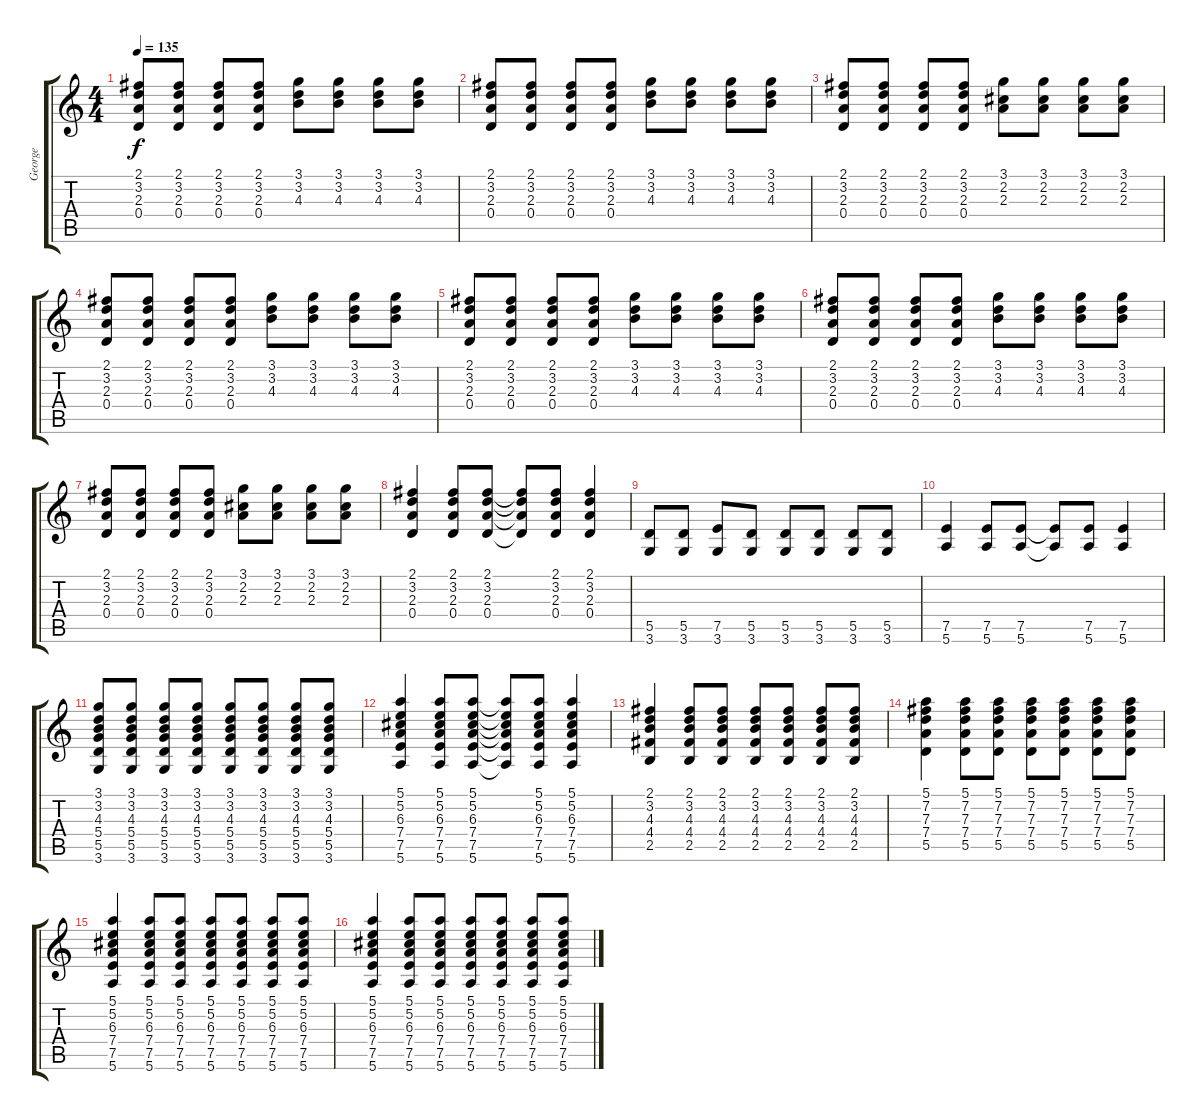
\track ("George" "George") {instrument electricguitarjazz}
\staff {score tabs}
\tuning (E4 B3 G3 D3 A2 E2) {hide}
\ts (4 4)
\tempo 135
\clef g2
\ks c
(2.1 3.2 2.3 0.4).8{dy f} (2.1 3.2 2.3 0.4).8 (2.1 3.2 2.3 0.4).8 (2.1 3.2 2.3 0.4).8 (3.1 3.2 4.3).8 (3.1 3.2 4.3).8 (3.1 3.2 4.3).8 (3.1 3.2 4.3).8 |
(2.1 3.2 2.3 0.4).8 (2.1 3.2 2.3 0.4).8 (2.1 3.2 2.3 0.4).8 (2.1 3.2 2.3 0.4).8 (3.1 3.2 4.3).8 (3.1 3.2 4.3).8 (3.1 3.2 4.3).8 (3.1 3.2 4.3).8 |
(2.1 3.2 2.3 0.4).8 (2.1 3.2 2.3 0.4).8 (2.1 3.2 2.3 0.4).8 (2.1 3.2 2.3 0.4).8 (3.1 2.2 2.3).8 (3.1 2.2 2.3).8 (3.1 2.2 2.3).8 (3.1 2.2 2.3).8 |
(2.1 3.2 2.3 0.4).8 (2.1 3.2 2.3 0.4).8 (2.1 3.2 2.3 0.4).8 (2.1 3.2 2.3 0.4).8 (3.1 3.2 4.3).8 (3.1 3.2 4.3).8 (3.1 3.2 4.3).8 (3.1 3.2 4.3).8 |
(2.1 3.2 2.3 0.4).8 (2.1 3.2 2.3 0.4).8 (2.1 3.2 2.3 0.4).8 (2.1 3.2 2.3 0.4).8 (3.1 3.2 4.3).8 (3.1 3.2 4.3).8 (3.1 3.2 4.3).8 (3.1 3.2 4.3).8 |
(2.1 3.2 2.3 0.4).8 (2.1 3.2 2.3 0.4).8 (2.1 3.2 2.3 0.4).8 (2.1 3.2 2.3 0.4).8 (3.1 3.2 4.3).8 (3.1 3.2 4.3).8 (3.1 3.2 4.3).8 (3.1 3.2 4.3).8 |
(2.1 3.2 2.3 0.4).8 (2.1 3.2 2.3 0.4).8 (2.1 3.2 2.3 0.4).8 (2.1 3.2 2.3 0.4).8 (3.1 2.2 2.3).8 (3.1 2.2 2.3).8 (3.1 2.2 2.3).8 (3.1 2.2 2.3).8 |
(2.1 3.2 2.3 0.4).4 (2.1 3.2 2.3 0.4).8 (2.1 3.2 2.3 0.4).8 (2.1{t} 3.2{t} 2.3{t} 0.4{t}).8 (2.1 3.2 2.3 0.4).8 (2.1 3.2 2.3 0.4).4 |
(5.5 3.6).8 (5.5 3.6).8 (7.5 3.6).8 (5.5 3.6).8 (5.5 3.6).8 (5.5 3.6).8 (5.5 3.6).8 (5.5 3.6).8 |
(7.5 5.6).4 (7.5 5.6).8 (7.5 5.6).8 (7.5{t} 5.6{t}).8 (7.5 5.6).8 (7.5 5.6).4 |
(3.1 3.2 4.3 5.4 5.5 3.6).8 (3.1 3.2 4.3 5.4 5.5 3.6).8 (3.1 3.2 4.3 5.4 5.5 3.6).8 (3.1 3.2 4.3 5.4 5.5 3.6).8 (3.1 3.2 4.3 5.4 5.5 3.6).8 (3.1 3.2 4.3 5.4 5.5 3.6).8 (3.1 3.2 4.3 5.4 5.5 3.6).8 (3.1 3.2 4.3 5.4 5.5 3.6).8 |
(5.1 5.2 6.3 7.4 7.5 5.6).4 (5.1 5.2 6.3 7.4 7.5 5.6).8 (5.1 5.2 6.3 7.4 7.5 5.6).8 (5.1{t} 5.2{t} 6.3{t} 7.4{t} 7.5{t} 5.6{t}).8 (5.1 5.2 6.3 7.4 7.5 5.6).8 (5.1 5.2 6.3 7.4 7.5 5.6).4 |
(2.1 3.2 4.3 4.4 2.5).4 (2.1 3.2 4.3 4.4 2.5).8 (2.1 3.2 4.3 4.4 2.5).8 (2.1 3.2 4.3 4.4 2.5).8 (2.1 3.2 4.3 4.4 2.5).8 (2.1 3.2 4.3 4.4 2.5).8 (2.1 3.2 4.3 4.4 2.5).8 |
(5.1 7.2 7.3 7.4 5.5).4 (5.1 7.2 7.3 7.4 5.5).8 (5.1 7.2 7.3 7.4 5.5).8 (5.1 7.2 7.3 7.4 5.5).8 (5.1 7.2 7.3 7.4 5.5).8 (5.1 7.2 7.3 7.4 5.5).8 (5.1 7.2 7.3 7.4 5.5).8 |
(5.1 5.2 6.3 7.4 7.5 5.6).4 (5.1 5.2 6.3 7.4 7.5 5.6).8 (5.1 5.2 6.3 7.4 7.5 5.6).8 (5.1 5.2 6.3 7.4 7.5 5.6).8 (5.1 5.2 6.3 7.4 7.5 5.6).8 (5.1 5.2 6.3 7.4 7.5 5.6).8 (5.1 5.2 6.3 7.4 7.5 5.6).8 |
(5.1 5.2 6.3 7.4 7.5 5.6).4 (5.1 5.2 6.3 7.4 7.5 5.6).8 (5.1 5.2 6.3 7.4 7.5 5.6).8 (5.1 5.2 6.3 7.4 7.5 5.6).8 (5.1 5.2 6.3 7.4 7.5 5.6).8 (5.1 5.2 6.3 7.4 7.5 5.6).8 (5.1 5.2 6.3 7.4 7.5 5.6).8
